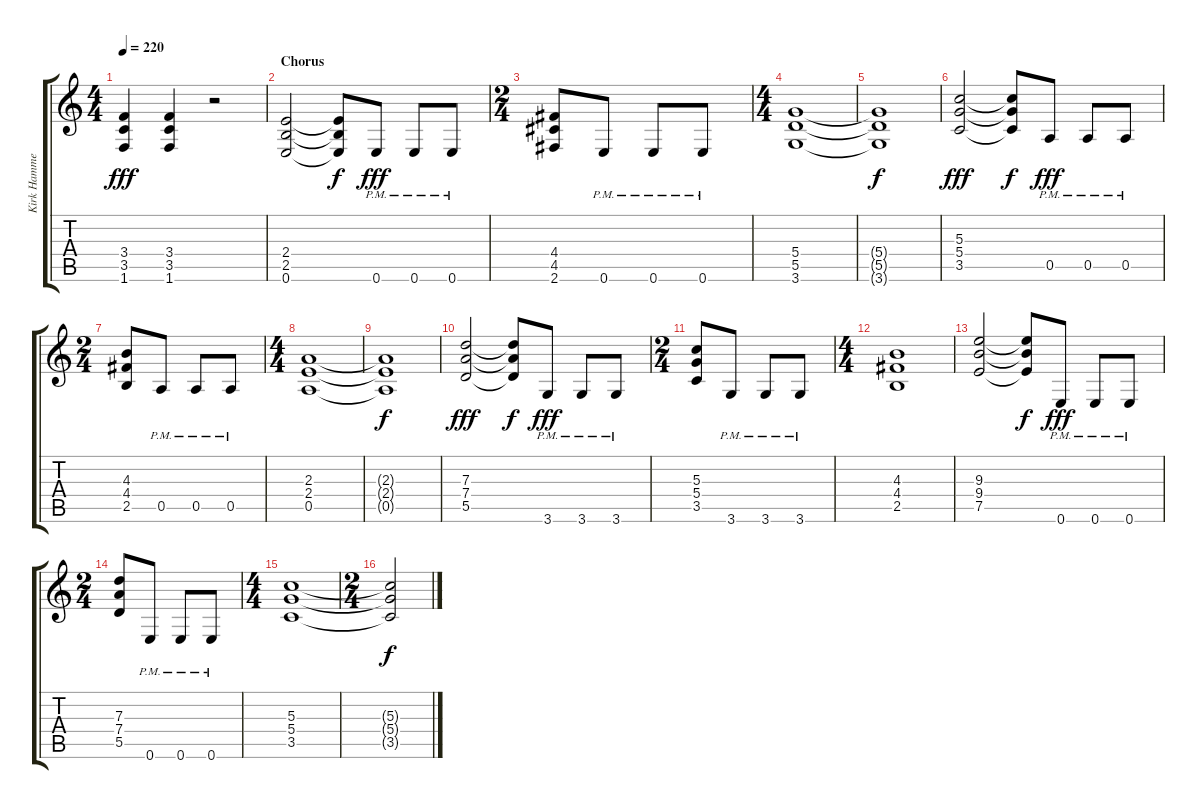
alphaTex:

\track ("Kirk Hammet" "Kirk Hamme") {instrument distortionguitar}
\staff {score tabs}
\tuning (E4 B3 G3 D3 A2 E2) {hide}
\ts (4 4)
\tempo 220
\clef g2
\ks c
(3.4 3.5 1.6).4{dy fff} (3.4 3.5 1.6).4 r.2 |
\section ("" "Chorus")
(2.4 2.5 0.6).2 (2.4{t} 2.5{t} 0.6{t}).8{dy f} 0.6{pm}.8{dy fff} 0.6{pm}.8 0.6{pm}.8 |
\ts (2 4)
(4.4 4.5 2.6).8 0.6{pm}.8 0.6{pm}.8 0.6{pm}.8 |
\ts (4 4)
(5.4 5.5 3.6).1 |
(5.4{t} 5.5{t} 3.6{t}).1{dy f} |
(5.3 5.4 3.5).2{dy fff} (5.3{t} 5.4{t} 3.5{t}).8{dy f} 0.5{pm}.8{dy fff} 0.5{pm}.8 0.5{pm}.8 |
\ts (2 4)
(4.3 4.4 2.5).8 0.5{pm}.8 0.5{pm}.8 0.5{pm}.8 |
\ts (4 4)
(2.3 2.4 0.5).1 |
(2.3{t} 2.4{t} 0.5{t}).1{dy f} |
(7.3 7.4 5.5).2{dy fff} (7.3{t} 7.4{t} 5.5{t}).8{dy f} 3.6{pm}.8{dy fff} 3.6{pm}.8 3.6{pm}.8 |
\ts (2 4)
(5.3 5.4 3.5).8 3.6{pm}.8 3.6{pm}.8 3.6{pm}.8 |
\ts (4 4)
(4.3 4.4 2.5).1 |
(9.3 9.4 7.5).2 (9.3{t} 9.4{t} 7.5{t}).8{dy f} 0.6{pm}.8{dy fff} 0.6{pm}.8 0.6{pm}.8 |
\ts (2 4)
(7.3 7.4 5.5).8 0.6{pm}.8 0.6{pm}.8 0.6{pm}.8 |
\ts (4 4)
(5.3 5.4 3.5).1 |
\ts (2 4)
(5.3{t} 5.4{t} 3.5{t}).2{dy f}
